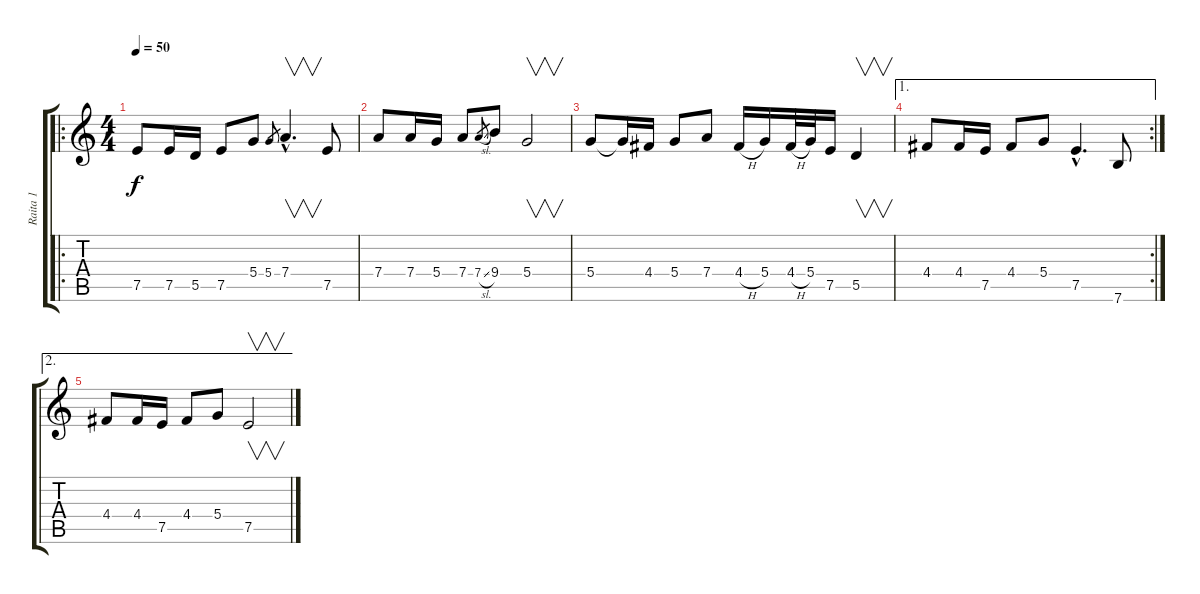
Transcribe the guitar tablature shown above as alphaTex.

\track ("Raita 1" "Raita 1") {instrument distortionguitar}
\staff {score tabs}
\tuning (E4 B3 G3 D3 A2 E2) {hide}
\ro
\ts (4 4)
\tempo 50
\clef g2
\ks c
7.5.8{dy f instrument distortionguitar} 7.5.16 5.5.16 7.5.8 5.4.8 5.4.8{gr} 7.4{hac}.4{v d} 7.5.8 |
7.4.8 7.4.16 5.4.16 7.4.8 7.4{sl}.8{gr} 9.4.8 5.4.2{v} |
5.4.8 5.4{t}.16 4.4.16 5.4.8 7.4.8 4.4{h}.16 5.4.16 4.4{h}.32 5.4.32 7.5.16 5.5.4{v} |
\ae 1
\rc 2
4.4.8 4.4.16 7.5.16 4.4.8 5.4.8 7.5{hac}.4{d} 7.6.8 |
\ae 2
4.4.8 4.4.16 7.5.16 4.4.8 5.4.8 7.5.2{v}
